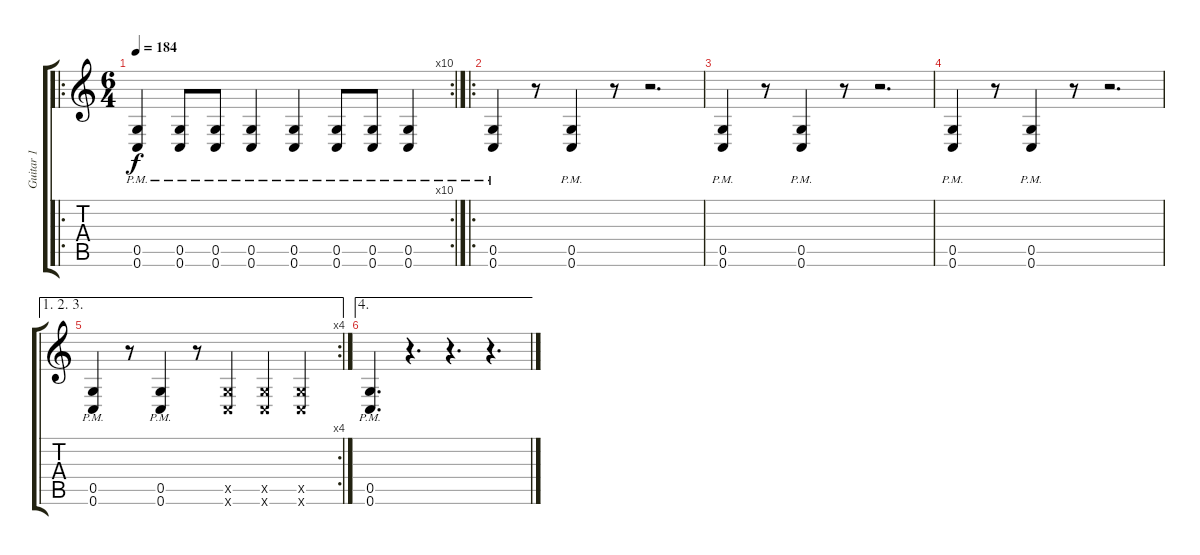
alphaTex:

\track ("Guitar 1" "Guitar 1") {instrument distortionguitar}
\staff {score tabs}
\tuning (E4 C4 G3 C3 G2 C2) {hide}
\ro
\rc 10
\ts (6 4)
\tempo 184
\clef g2
\ks c
(0.5{pm} 0.6{pm}).4{dy f} (0.5{pm} 0.6{pm}).8 (0.5{pm} 0.6{pm}).8 (0.5{pm} 0.6{pm}).4 (0.5{pm} 0.6{pm}).4 (0.5{pm} 0.6{pm}).8 (0.5{pm} 0.6{pm}).8 (0.5{pm} 0.6{pm}).4 |
\ro
(0.5{pm} 0.6{pm}).4 r.8 (0.5{pm} 0.6{pm}).4 r.8 r.2{d} |
(0.5{pm} 0.6{pm}).4 r.8 (0.5{pm} 0.6{pm}).4 r.8 r.2{d} |
(0.5{pm} 0.6{pm}).4 r.8 (0.5{pm} 0.6{pm}).4 r.8 r.2{d} |
\ae (1 2 3)
\rc 4
(0.5{pm} 0.6{pm}).4 r.8 (0.5{pm} 0.6{pm}).4 r.8 (0.5{x} 0.6{x}).4 (0.5{x} 0.6{x}).4 (0.5{x} 0.6{x}).4 |
\ae 4
(0.5{pm} 0.6{pm}).4{d} r.4{d} r.4{d} r.4{d}
